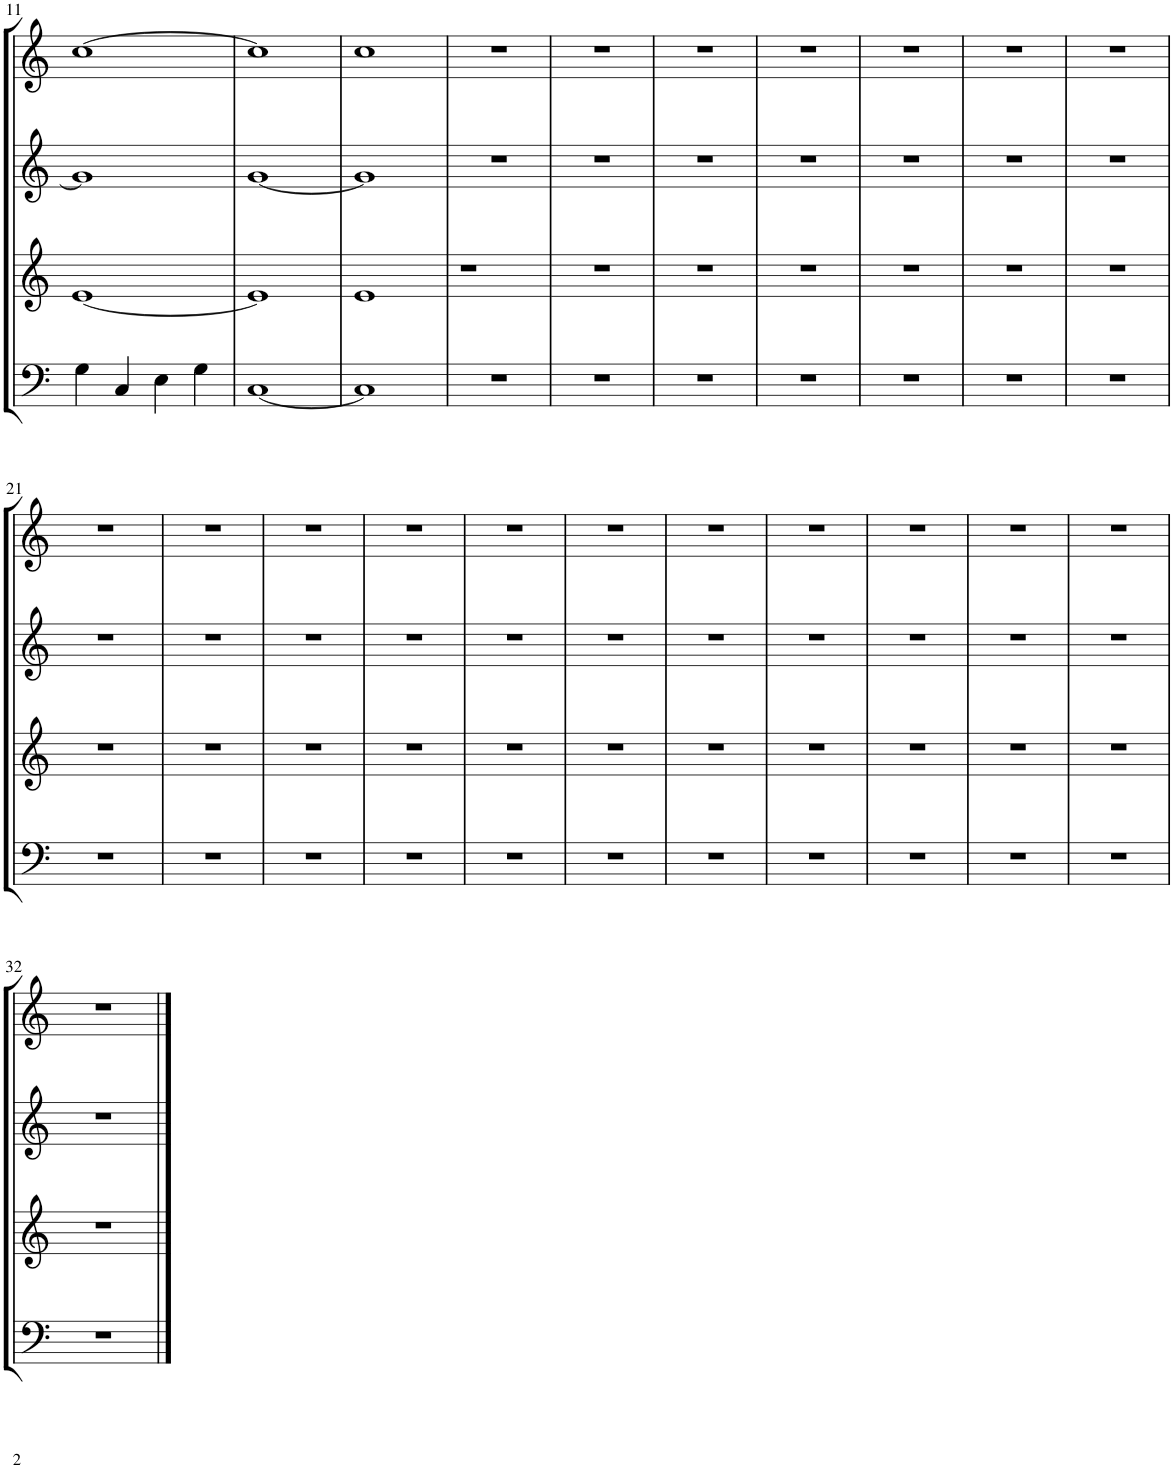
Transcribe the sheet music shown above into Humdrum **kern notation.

**kern	**kern	**kern	**kern
*part4	*part3	*part2	*part1
*staff4	*staff3	*staff2	*staff1
*I"Bassoon	*I"Bb Clarinet	*I"Oboe	*I"Flute
*I'Bsn	*I'Cl	*I'Ob	*I'Fl
!!LO:PB:g=z
*clefF4	*clefG2	*clefG2	*clefG2
*	*ITrd1c2	*	*
*k[]	*k[]	*k[]	*k[]
*M4/4	*M4/4	*M4/4	*M4/4
=11	=11	=11	=11
4G\	[1e	1g]	[1cc
4C/	.	.	.
4E\	.	.	.
4G\	.	.	.
=12	=12	=12	=12
[1C	1e]	[1g	1cc]
=13	=13	=13	=13
1C]	1e	1g]	1cc
=14	=14	=14	=14
1r	1r	1r	1r
=15	=15	=15	=15
1r	1r	1r	1r
=16	=16	=16	=16
1r	1r	1r	1r
=17	=17	=17	=17
1r	1r	1r	1r
=18	=18	=18	=18
1r	1r	1r	1r
=19	=19	=19	=19
1r	1r	1r	1r
=20	=20	=20	=20
1r	1r	1r	1r
!!LO:LB:g=z
=21	=21	=21	=21
1r	1r	1r	1r
=22	=22	=22	=22
1r	1r	1r	1r
=23	=23	=23	=23
1r	1r	1r	1r
=24	=24	=24	=24
1r	1r	1r	1r
=25	=25	=25	=25
1r	1r	1r	1r
=26	=26	=26	=26
1r	1r	1r	1r
=27	=27	=27	=27
1r	1r	1r	1r
=28	=28	=28	=28
1r	1r	1r	1r
=29	=29	=29	=29
1r	1r	1r	1r
=30	=30	=30	=30
1r	1r	1r	1r
=31	=31	=31	=31
1r	1r	1r	1r
!!LO:LB:g=z
=32	=32	=32	=32
1r	1r	1r	1r
==	==	==	==
*-	*-	*-	*-
